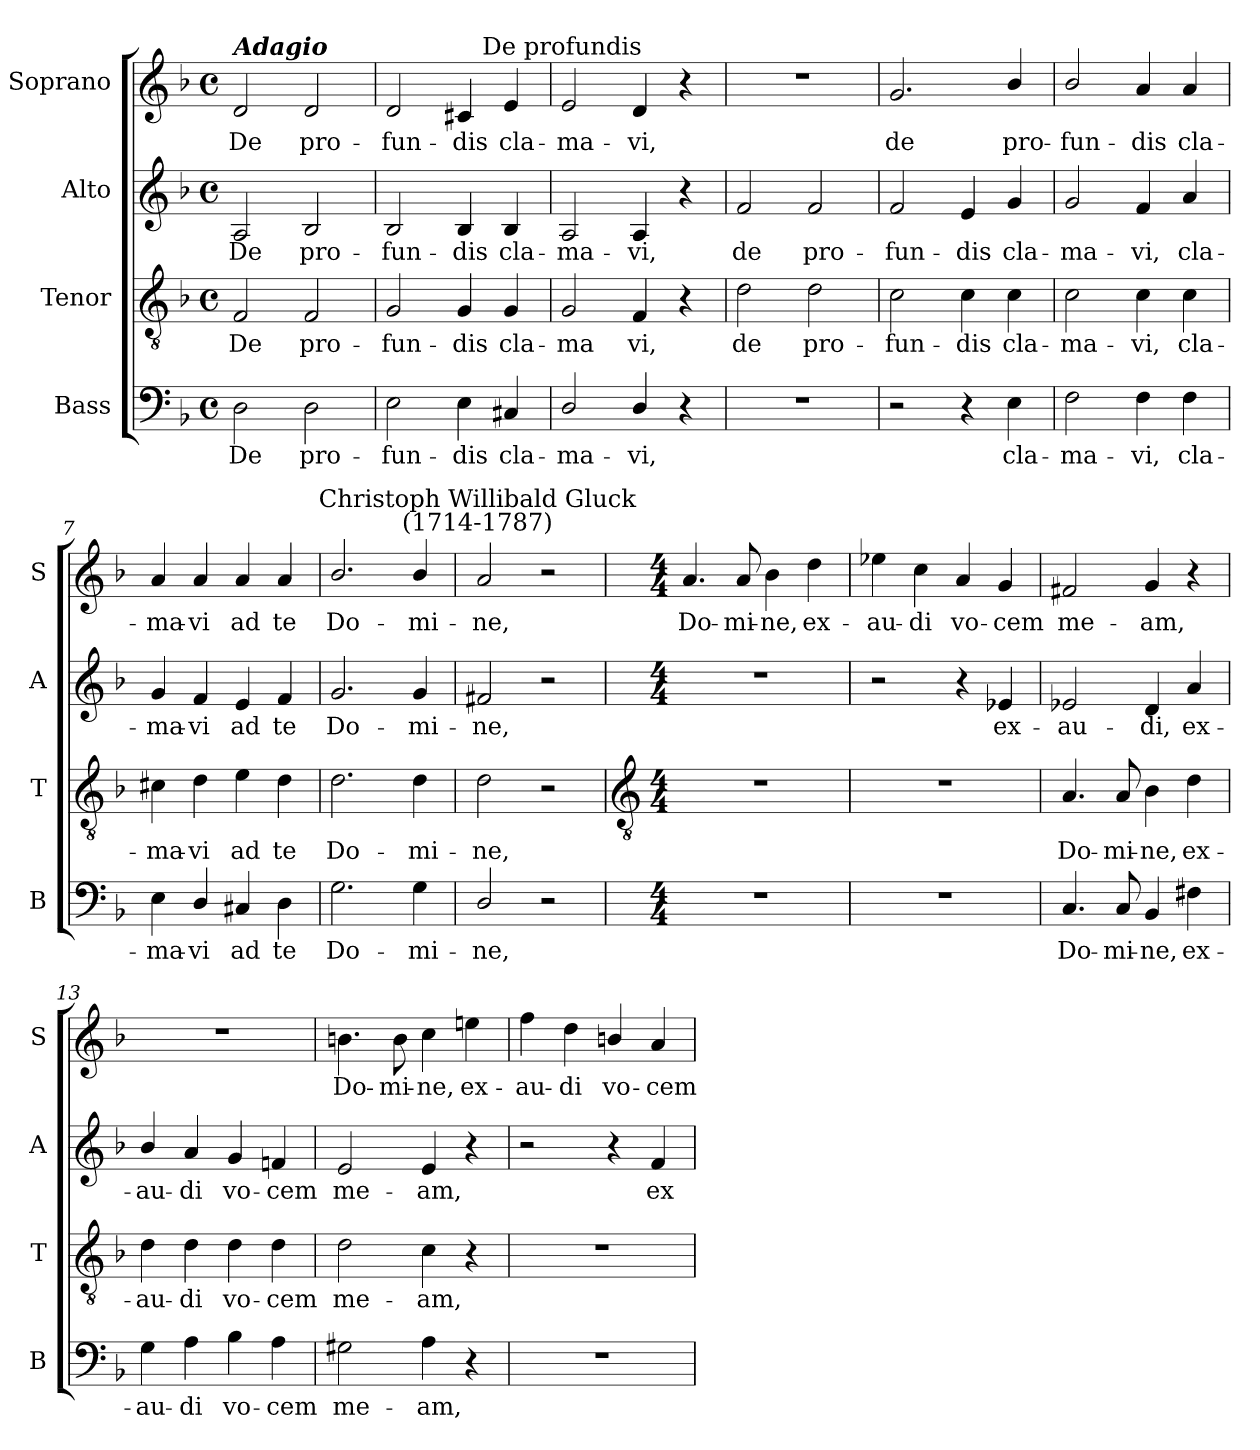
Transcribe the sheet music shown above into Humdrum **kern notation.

**kern	**text	**kern	**text	**kern	**text	**kern	**text
*part4	*part4	*part3	*part3	*part2	*part2	*part1	*part1
*staff4	*staff4	*staff3	*staff3	*staff2	*staff2	*staff1	*staff1
*I"Bass	*	*I"Tenor	*	*I"Alto	*	*I"Soprano	*
*I'B	*	*I'T	*	*I'A	*	*I'S	*
*clefF4	*	*clefGv2	*	*clefG2	*	*clefG2	*
*k[b-]	*	*k[b-]	*	*k[b-]	*	*k[b-]	*
*F:	*	*F:	*	*F:	*	*F:	*
*M4/4	*	*M4/4	*	*M4/4	*	*M4/4	*
*met(c)	*	*met(c)	*	*met(c)	*	*met(c)	*
=1	=1	=1	=1	=1	=1	=1	=1
!	!	!	!	!	!	!LO:TX:a:Bi:t=Adagio	!
!	!LO:LY:b	!	!LO:LY:b	!	!LO:LY:b	!	!LO:LY:b
2D	De	2F	De	2A	De	2d	De
!	!LO:LY:b	!	!LO:LY:b	!	!LO:LY:b	!	!LO:LY:b
2D	pro-	2F	pro-	2B-	pro-	2d	pro-
=2	=2	=2	=2	=2	=2	=2	=2
!	!LO:LY:b	!	!LO:LY:b	!	!LO:LY:b	!	!LO:LY:b
2E	-fun-	2G	-fun-	2B-	-fun-	2d	-fun-
!	!LO:LY:b	!	!LO:LY:b	!	!LO:LY:b	!	!LO:LY:b
4E	-dis	4G	-dis	4B-	-dis	4c#X	-dis
!	!LO:LY:b	!	!LO:LY:b	!	!LO:LY:b	!	!LO:LY:b
4C#X	cla-	4G	cla-	4B-	cla-	4e	cla-
=3	=3	=3	=3	=3	=3	=3	=3
!	!	!	!	!	!	!LO:TX:a:cj:t=De profundis	!
!	!LO:LY:b	!	!LO:LY:b	!	!LO:LY:b	!	!LO:LY:b
2D/	-ma-	2G	-ma	2A	-ma-	2e	-ma-
!	!LO:LY:b	!	!LO:LY:b	!	!LO:LY:b	!	!LO:LY:b
4D/	-vi,	4F	vi,	4A	-vi,	4d	-vi,
4r	.	4r	.	4r	.	4r	.
=4	=4	=4	=4	=4	=4	=4	=4
!	!	!	!LO:LY:b	!	!LO:LY:b	!	!
1r	.	2d	de	2f	de	1r	.
!	!	!	!LO:LY:b	!	!LO:LY:b	!	!
.	.	2d	pro-	2f	pro-	.	.
=5	=5	=5	=5	=5	=5	=5	=5
!	!	!	!LO:LY:b	!	!LO:LY:b	!	!LO:LY:b
2r	.	2c	-fun-	2f	-fun-	2.g	de
!	!	!	!LO:LY:b	!	!LO:LY:b	!	!
4r	.	4c	-dis	4e	-dis	.	.
!	!LO:LY:b	!	!LO:LY:b	!	!LO:LY:b	!	!LO:LY:b
4E	cla-	4c	cla-	4g	cla-	4b-/	pro-
=6	=6	=6	=6	=6	=6	=6	=6
!	!LO:LY:b	!	!LO:LY:b	!	!LO:LY:b	!	!LO:LY:b
2F	-ma-	2c	-ma-	2g	-ma-	2b-/	-fun-
!	!LO:LY:b	!	!LO:LY:b	!	!LO:LY:b	!	!LO:LY:b
4F	-vi,	4c	-vi,	4f	-vi,	4a	-dis
!	!LO:LY:b	!	!LO:LY:b	!	!LO:LY:b	!	!LO:LY:b
4F	cla-	4c	cla-	4a	cla-	4a	cla-
=7	=7	=7	=7	=7	=7	=7	=7
!	!LO:LY:b	!	!LO:LY:b	!	!LO:LY:b	!	!LO:LY:b
4E	-ma-	4c#X	-ma-	4g	-ma-	4a	-ma-
!	!LO:LY:b	!	!LO:LY:b	!	!LO:LY:b	!	!LO:LY:b
4D/	-vi	4d	-vi	4f	-vi	4a	-vi
!	!LO:LY:b	!	!LO:LY:b	!	!LO:LY:b	!	!LO:LY:b
4C#X	ad	4e	ad	4e	ad	4a	ad
!	!LO:LY:b	!	!LO:LY:b	!	!LO:LY:b	!	!LO:LY:b
4D	te	4d	te	4f	te	4a	te
=8	=8	=8	=8	=8	=8	=8	=8
!	!LO:LY:b	!	!LO:LY:b	!	!LO:LY:b	!	!LO:LY:b
2.G	Do-	2.d	Do-	2.g	Do-	2.b-/	Do-
!	!LO:LY:b	!	!LO:LY:b	!	!LO:LY:b	!	!LO:LY:b
4G	-mi-	4d	-mi-	4g	-mi-	4b-/	-mi-
=9	=9	=9	=9	=9	=9	=9	=9
!	!	!	!	!	!	!LO:TX:a:cj:t=Christoph Willibald Gluck\n(1714-1787)	!
!	!LO:LY:b	!	!LO:LY:b	!	!LO:LY:b	!	!LO:LY:b
2D/	-ne,	2d	-ne,	2f#X	-ne,	2a	-ne,
2r	.	2r	.	2r	.	2r	.
!!LO:LB:g=z
=10	=10	=10	=10	=10	=10	=10	=10
*	*	*clefGv2	*	*	*	*	*
*M4/4	*	*M4/4	*	*M4/4	*	*M4/4	*
!	!	!	!	!	!	!	!LO:LY:b
1r	.	1r	.	1r	.	4.a	Do-
!	!	!	!	!	!	!	!LO:LY:b
.	.	.	.	.	.	8a	-mi-
!	!	!	!	!	!	!	!LO:LY:b
.	.	.	.	.	.	4b-	-ne,
!	!	!	!	!	!	!	!LO:LY:b
.	.	.	.	.	.	4dd	ex-
=11	=11	=11	=11	=11	=11	=11	=11
!	!	!	!	!	!	!	!LO:LY:b
1r	.	1r	.	2r	.	4ee-X	-au-
!	!	!	!	!	!	!	!LO:LY:b
.	.	.	.	.	.	4cc	-di
!	!	!	!	!	!	!	!LO:LY:b
.	.	.	.	4r	.	4a	vo-
!	!	!	!	!	!LO:LY:b	!	!LO:LY:b
.	.	.	.	4e-X	ex-	4g	-cem
=12	=12	=12	=12	=12	=12	=12	=12
!	!LO:LY:b	!	!LO:LY:b	!	!LO:LY:b	!	!LO:LY:b
4.C	Do-	4.A	Do-	2e-X	-au-	2f#X	me-
!	!LO:LY:b	!	!LO:LY:b	!	!	!	!
8C	-mi-	8A	-mi-	.	.	.	.
!	!LO:LY:b	!	!LO:LY:b	!	!LO:LY:b	!	!LO:LY:b
4BB-	-ne,	4B-	-ne,	4d	-di,	4g	-am,
!	!LO:LY:b	!	!LO:LY:b	!	!LO:LY:b	!	!
4F#X	ex-	4d	ex-	4a	ex-	4r	.
=13	=13	=13	=13	=13	=13	=13	=13
!	!LO:LY:b	!	!LO:LY:b	!	!LO:LY:b	!	!
4G	-au-	4d	-au-	4b-/	-au-	1r	.
!	!LO:LY:b	!	!LO:LY:b	!	!LO:LY:b	!	!
4A	-di	4d	-di	4a	-di	.	.
!	!LO:LY:b	!	!LO:LY:b	!	!LO:LY:b	!	!
4B-	vo-	4d	vo-	4g	vo-	.	.
!	!LO:LY:b	!	!LO:LY:b	!	!LO:LY:b	!	!
4A	-cem	4d	-cem	4fn	-cem	.	.
=14	=14	=14	=14	=14	=14	=14	=14
!	!LO:LY:b	!	!LO:LY:b	!	!LO:LY:b	!	!LO:LY:b
2G#X	me-	2d	me-	2e	me-	4.bn	Do-
!	!	!	!	!	!	!	!LO:LY:b
.	.	.	.	.	.	8b	-mi-
!	!LO:LY:b	!	!LO:LY:b	!	!LO:LY:b	!	!LO:LY:b
4A	-am,	4c	-am,	4e	-am,	4cc	-ne,
!	!	!	!	!	!	!	!LO:LY:b
4r	.	4r	.	4r	.	4een	ex-
=15	=15	=15	=15	=15	=15	=15	=15
!	!	!	!	!	!	!	!LO:LY:b
1r	.	1r	.	2r	.	4ff	-au-
!	!	!	!	!	!	!	!LO:LY:b
.	.	.	.	.	.	4dd	-di
!	!	!	!	!	!	!	!LO:LY:b
.	.	.	.	4r	.	4bn/	vo-
!	!	!	!	!	!LO:LY:b	!	!LO:LY:b
.	.	.	.	4f	ex-	4a	-cem
=	=	=	=	=	=	=	=
*-	*-	*-	*-	*-	*-	*-	*-
